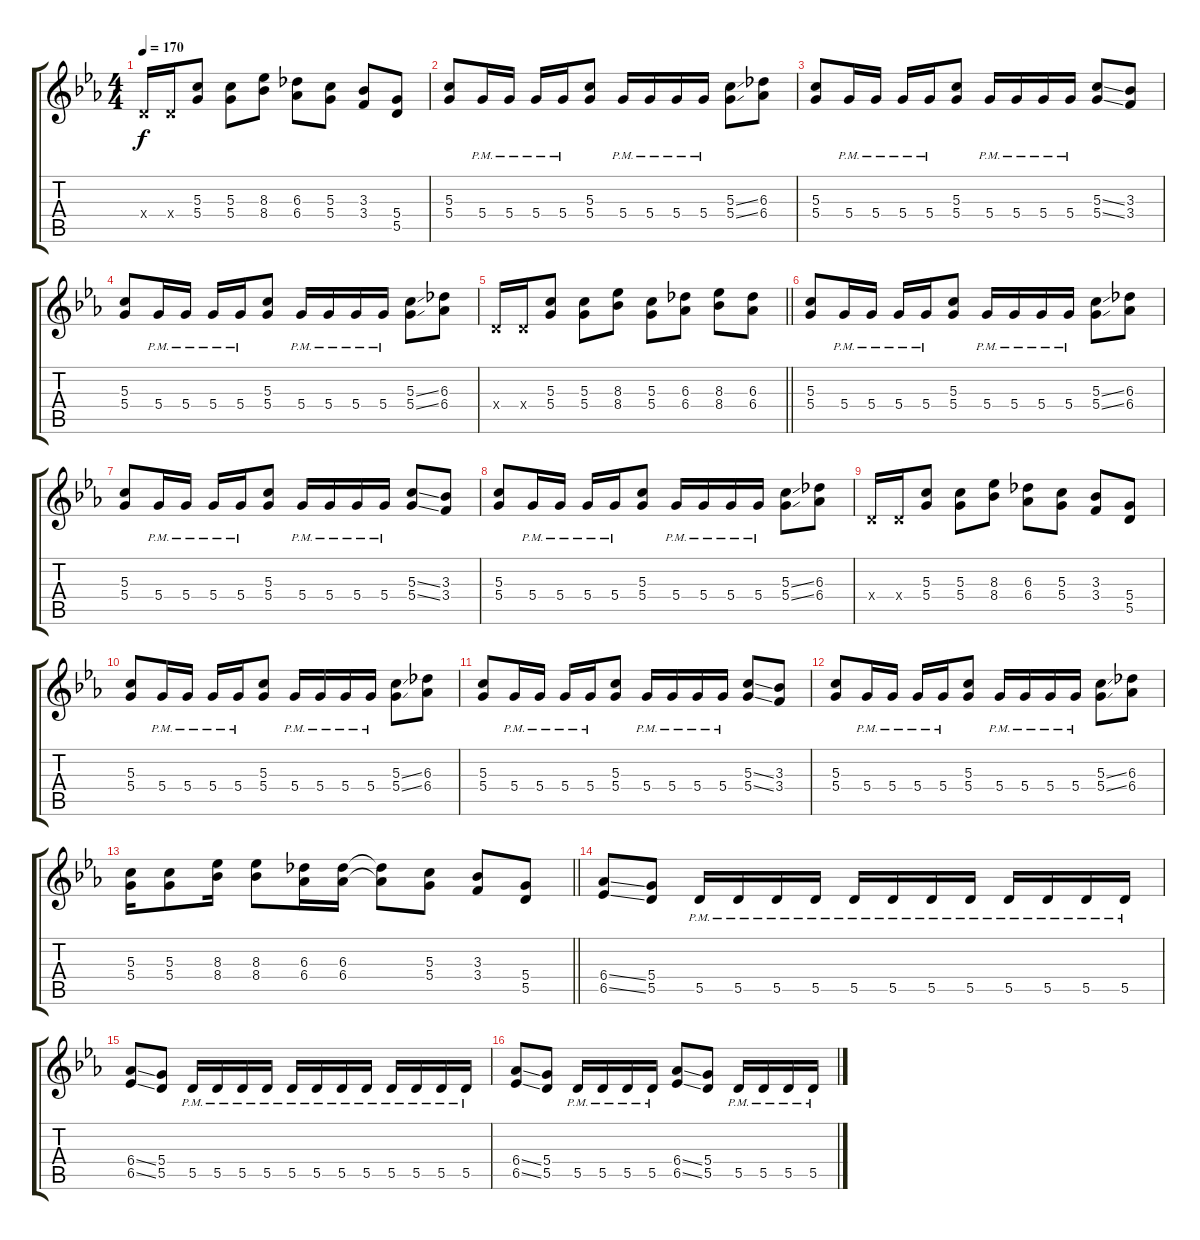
\track "" {instrument distortionguitar}
\staff {score tabs}
\tuning (E4 B3 G3 D3 A2 E2) {hide}
\ts (4 4)
\tempo 170
\clef g2
\ks eb
0.4{x}.16{dy f} 0.4{x}.16 (5.3 5.4).8 (5.3 5.4).8 (8.3 8.4).8 (6.3 6.4).8 (5.3 5.4).8 (3.3 3.4).8 (5.4 5.5).8 |
(5.3 5.4).8 5.4{pm}.16 5.4{pm}.16 5.4{pm}.16 5.4{pm}.16 (5.3 5.4).8 5.4{pm}.16 5.4{pm}.16 5.4{pm}.16 5.4{pm}.16 (5.3{ss} 5.4{ss}).8 (6.3 6.4).8 |
(5.3 5.4).8 5.4{pm}.16 5.4{pm}.16 5.4{pm}.16 5.4{pm}.16 (5.3 5.4).8 5.4{pm}.16 5.4{pm}.16 5.4{pm}.16 5.4{pm}.16 (5.3{ss} 5.4{ss}).8 (3.3 3.4).8 |
(5.3 5.4).8 5.4{pm}.16 5.4{pm}.16 5.4{pm}.16 5.4{pm}.16 (5.3 5.4).8 5.4{pm}.16 5.4{pm}.16 5.4{pm}.16 5.4{pm}.16 (5.3{ss} 5.4{ss}).8 (6.3 6.4).8 |
\barLineRight lightlight
0.4{x}.16 0.4{x}.16 (5.3 5.4).8 (5.3 5.4).8 (8.3 8.4).8 (5.3 5.4).8 (6.3 6.4).8 (8.3 8.4).8 (6.3 6.4).8 |
(5.3 5.4).8 5.4{pm}.16 5.4{pm}.16 5.4{pm}.16 5.4{pm}.16 (5.3 5.4).8 5.4{pm}.16 5.4{pm}.16 5.4{pm}.16 5.4{pm}.16 (5.3{ss} 5.4{ss}).8 (6.3 6.4).8 |
(5.3 5.4).8 5.4{pm}.16 5.4{pm}.16 5.4{pm}.16 5.4{pm}.16 (5.3 5.4).8 5.4{pm}.16 5.4{pm}.16 5.4{pm}.16 5.4{pm}.16 (5.3{ss} 5.4{ss}).8 (3.3 3.4).8 |
(5.3 5.4).8 5.4{pm}.16 5.4{pm}.16 5.4{pm}.16 5.4{pm}.16 (5.3 5.4).8 5.4{pm}.16 5.4{pm}.16 5.4{pm}.16 5.4{pm}.16 (5.3{ss} 5.4{ss}).8 (6.3 6.4).8 |
0.4{x}.16 0.4{x}.16 (5.3 5.4).8 (5.3 5.4).8 (8.3 8.4).8 (6.3 6.4).8 (5.3 5.4).8 (3.3 3.4).8 (5.4 5.5).8 |
(5.3 5.4).8 5.4{pm}.16 5.4{pm}.16 5.4{pm}.16 5.4{pm}.16 (5.3 5.4).8 5.4{pm}.16 5.4{pm}.16 5.4{pm}.16 5.4{pm}.16 (5.3{ss} 5.4{ss}).8 (6.3 6.4).8 |
(5.3 5.4).8 5.4{pm}.16 5.4{pm}.16 5.4{pm}.16 5.4{pm}.16 (5.3 5.4).8 5.4{pm}.16 5.4{pm}.16 5.4{pm}.16 5.4{pm}.16 (5.3{ss} 5.4{ss}).8 (3.3 3.4).8 |
(5.3 5.4).8 5.4{pm}.16 5.4{pm}.16 5.4{pm}.16 5.4{pm}.16 (5.3 5.4).8 5.4{pm}.16 5.4{pm}.16 5.4{pm}.16 5.4{pm}.16 (5.3{ss} 5.4{ss}).8 (6.3 6.4).8 |
\barLineRight lightlight
(5.3 5.4).16 (5.3 5.4).8 (8.3 8.4).16 (8.3 8.4).8 (6.3 6.4).16 (6.3 6.4).16 (6.3{t} 6.4{t}).8 (5.3 5.4).8 (3.3 3.4).8 (5.4 5.5).8 |
(6.4{ss} 6.5{ss}).8 (5.4 5.5).8 5.5{pm}.16 5.5{pm}.16 5.5{pm}.16 5.5{pm}.16 5.5{pm}.16 5.5{pm}.16 5.5{pm}.16 5.5{pm}.16 5.5{pm}.16 5.5{pm}.16 5.5{pm}.16 5.5{pm}.16 |
(6.4{ss} 6.5{ss}).8 (5.4 5.5).8 5.5{pm}.16 5.5{pm}.16 5.5{pm}.16 5.5{pm}.16 5.5{pm}.16 5.5{pm}.16 5.5{pm}.16 5.5{pm}.16 5.5{pm}.16 5.5{pm}.16 5.5{pm}.16 5.5{pm}.16 |
(6.4{ss} 6.5{ss}).8 (5.4 5.5).8 5.5{pm}.16 5.5{pm}.16 5.5{pm}.16 5.5{pm}.16 (6.4{ss} 6.5{ss}).8 (5.4 5.5).8 5.5{pm}.16 5.5{pm}.16 5.5{pm}.16 5.5{pm}.16
